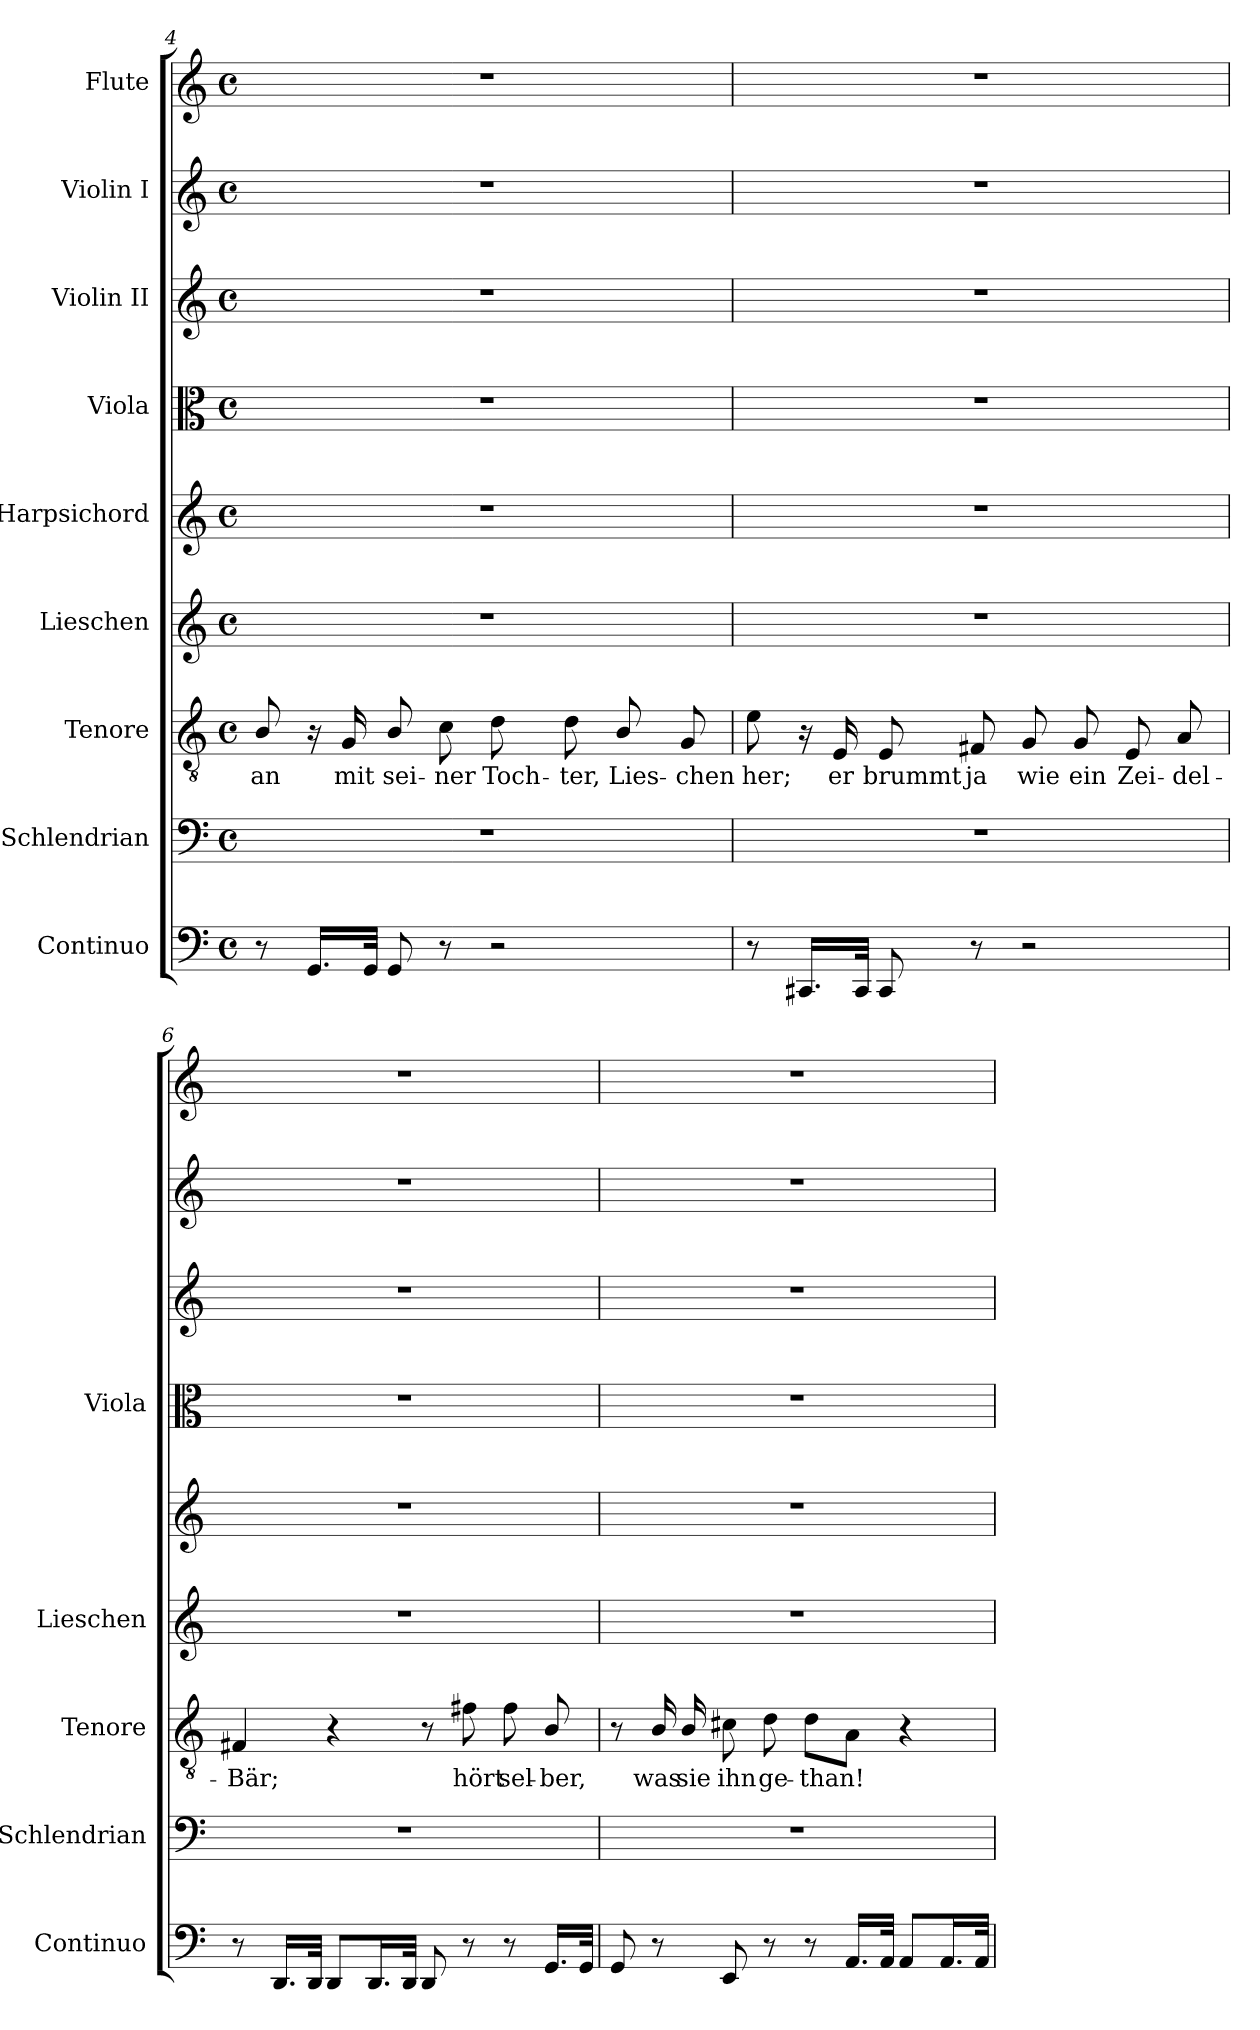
**kern	**kern	**kern	**text	**kern	**kern	**kern	**kern	**kern	**kern
*part9	*part8	*part7	*part7	*part6	*part5	*part4	*part3	*part2	*part1
*staff9	*staff8	*staff7	*staff7	*staff6	*staff5	*staff4	*staff3	*staff2	*staff1
*I"Continuo	*I"Schlendrian	*I"Tenore	*	*I"Lieschen	*I"Harpsichord	*I"Viola	*I"Violin II	*I"Violin I	*I"Flute
*I'Continuo	*I'Schlendrian	*I'Tenore	*	*I'Lieschen	*	*I'Viola	*	*	*
!!LO:LB:g=z
*clefF4	*clefF4	*clefGv2	*	*clefG2	*clefG2	*clefC3	*clefG2	*clefG2	*clefG2
*	*	*ITrd7c12	*	*	*	*	*	*	*
*k[]	*k[]	*k[]	*	*k[]	*k[]	*k[]	*k[]	*k[]	*k[]
*C:	*C:	*C:	*	*C:	*C:	*C:	*C:	*C:	*C:
*M4/4	*M4/4	*M4/4	*	*M4/4	*M4/4	*M4/4	*M4/4	*M4/4	*M4/4
*met(c)	*met(c)	*met(c)	*	*met(c)	*met(c)	*met(c)	*met(c)	*met(c)	*met(c)
=4	=4	=4	=4	=4	=4	=4	=4	=4	=4
!	!	!	!LO:LY:b:color=#000000	!	!	!	!	!	!
8r	1r	8BBi/	-an	1r	1r	1r	1r	1r	1r
16.GGi/LL	.	16r	.	.	.	.	.	.	.
!	!	!	!LO:LY:b:color=#000000	!	!	!	!	!	!
.	.	16GGi/	mit	.	.	.	.	.	.
32GGi/JJk	.	.	.	.	.	.	.	.	.
!	!	!	!LO:LY:b:color=#000000	!	!	!	!	!	!
8GGi/	.	8BBi/	sei-	.	.	.	.	.	.
!	!	!	!LO:LY:b:color=#000000	!	!	!	!	!	!
8r	.	8Ci\	-ner	.	.	.	.	.	.
!	!	!	!LO:LY:b:color=#000000	!	!	!	!	!	!
2r	.	8Di\	Toch-	.	.	.	.	.	.
!	!	!	!LO:LY:b:color=#000000	!	!	!	!	!	!
.	.	8Di\	-ter,	.	.	.	.	.	.
!	!	!	!LO:LY:b:color=#000000	!	!	!	!	!	!
.	.	8BBi/	Lies-	.	.	.	.	.	.
!	!	!	!LO:LY:b:color=#000000	!	!	!	!	!	!
.	.	8GGi/	-chen	.	.	.	.	.	.
=5	=5	=5	=5	=5	=5	=5	=5	=5	=5
!	!	!	!LO:LY:b:color=#000000	!	!	!	!	!	!
8r	1r	8Ei\	her;	1r	1r	1r	1r	1r	1r
16.CC#Xi/LL	.	16r	.	.	.	.	.	.	.
!	!	!	!LO:LY:b:color=#000000	!	!	!	!	!	!
.	.	16EEi/	er	.	.	.	.	.	.
32CC#i/JJk	.	.	.	.	.	.	.	.	.
!	!	!	!LO:LY:b:color=#000000	!	!	!	!	!	!
8CC#i/	.	8EEi/	brummt	.	.	.	.	.	.
!	!	!	!LO:LY:b:color=#000000	!	!	!	!	!	!
8r	.	8FF#i/	ja	.	.	.	.	.	.
!	!	!	!LO:LY:b:color=#000000	!	!	!	!	!	!
2r	.	8GGi/	wie	.	.	.	.	.	.
!	!	!	!LO:LY:b:color=#000000	!	!	!	!	!	!
.	.	8GGi/	ein	.	.	.	.	.	.
!	!	!	!LO:LY:b:color=#000000	!	!	!	!	!	!
.	.	8EEi/	Zei-	.	.	.	.	.	.
!	!	!	!LO:LY:b:color=#000000	!	!	!	!	!	!
.	.	8AAi/	-del-	.	.	.	.	.	.
!!LO:LB:g=z
=6	=6	=6	=6	=6	=6	=6	=6	=6	=6
!	!	!	!LO:LY:b:color=#000000	!	!	!	!	!	!
8r	1r	4FF#i/	-Bär;	1r	1r	1r	1r	1r	1r
16.DDi/LL	.	.	.	.	.	.	.	.	.
32DDi/JJk	.	.	.	.	.	.	.	.	.
8DDi/L	.	4r	.	.	.	.	.	.	.
16.DDi/L	.	.	.	.	.	.	.	.	.
32DDi/JJk	.	.	.	.	.	.	.	.	.
8DDi/	.	8r	.	.	.	.	.	.	.
!	!	!	!LO:LY:b:color=#000000	!	!	!	!	!	!
8r	.	8F#i\	hört	.	.	.	.	.	.
!	!	!	!LO:LY:b:color=#000000	!	!	!	!	!	!
8r	.	8F#i\	sel-	.	.	.	.	.	.
!	!	!	!LO:LY:b:color=#000000	!	!	!	!	!	!
16.GGi/LL	.	8BBi/	-ber,	.	.	.	.	.	.
32GGi/JJk	.	.	.	.	.	.	.	.	.
=7	=7	=7	=7	=7	=7	=7	=7	=7	=7
8GGi/	1r	8r	.	1r	1r	1r	1r	1r	1r
!	!	!	!LO:LY:b:color=#000000	!	!	!	!	!	!
8r	.	16BBi/	was	.	.	.	.	.	.
!	!	!	!LO:LY:b:color=#000000	!	!	!	!	!	!
.	.	16BBi/	sie	.	.	.	.	.	.
!	!	!	!LO:LY:b:color=#000000	!	!	!	!	!	!
8EEi/	.	8C#Xi\	ihn	.	.	.	.	.	.
!	!	!	!LO:LY:b:color=#000000	!	!	!	!	!	!
8r	.	8Di\	ge-	.	.	.	.	.	.
!	!	!	!LO:LY:b:color=#000000	!	!	!	!	!	!
8r	.	8Di\L	-than!	.	.	.	.	.	.
16.AAi/LL	.	8AAi\J	.	.	.	.	.	.	.
32AAi/JJk	.	.	.	.	.	.	.	.	.
8AAi/L	.	4r	.	.	.	.	.	.	.
16.AAi/L	.	.	.	.	.	.	.	.	.
32AAi/JJk	.	.	.	.	.	.	.	.	.
=	=	=	=	=	=	=	=	=	=
*-	*-	*-	*-	*-	*-	*-	*-	*-	*-
